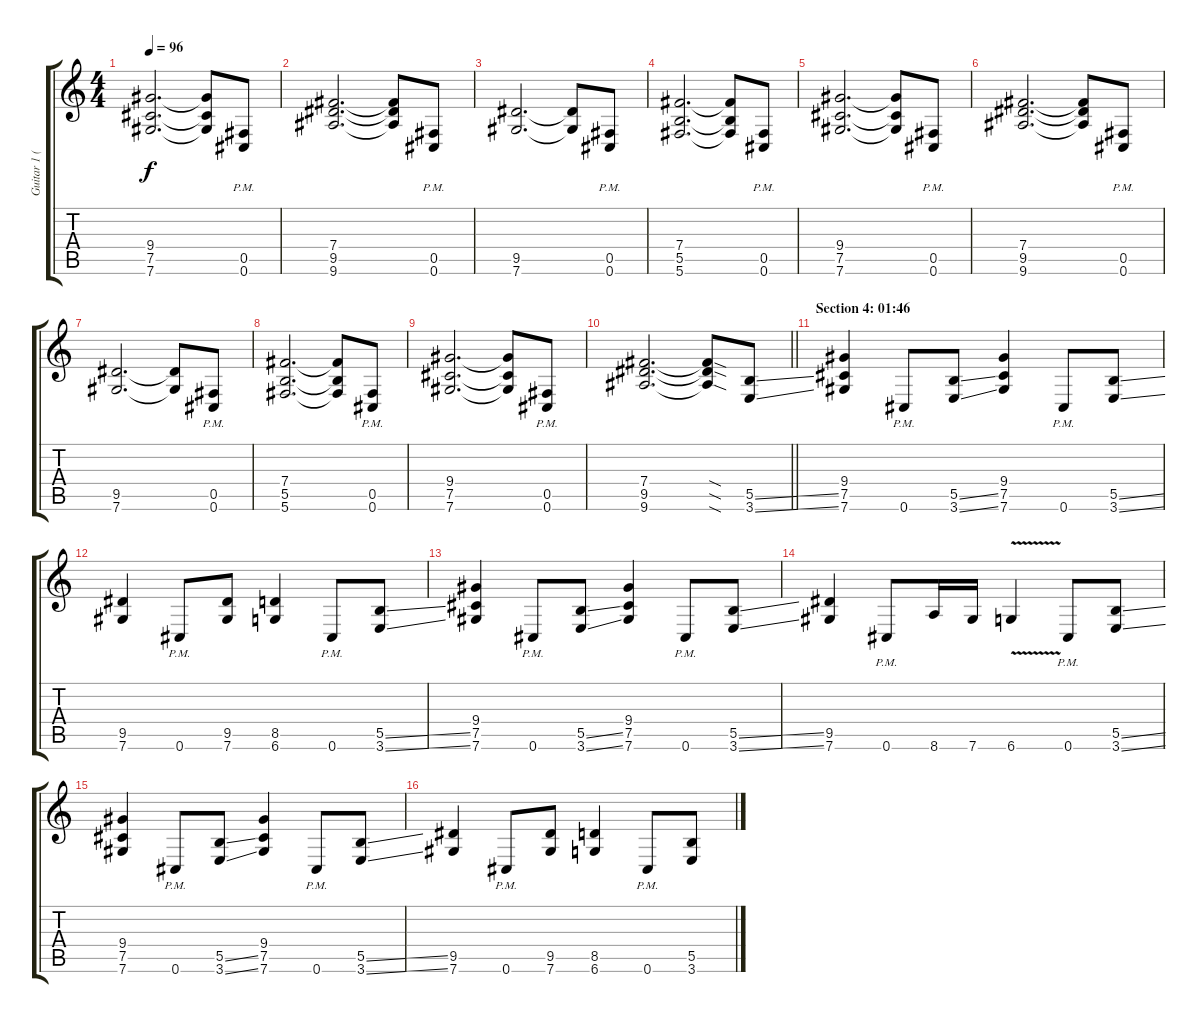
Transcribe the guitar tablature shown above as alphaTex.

\track ("Guitar 1 (Distortion)" "Guitar 1 (") {instrument distortionguitar}
\staff {score tabs}
\tuning (Db4 Ab3 E3 B2 Gb2 Db2) {hide}
\ts (4 4)
\tempo 96
\clef g2
\ks c
(9.4 7.5 7.6).2{d dy f} (9.4{t} 7.5{t} 7.6{t}).8 (0.5{pm} 0.6{pm}).8 |
(7.4 9.5 9.6).2{d} (7.4{t} 9.5{t} 9.6{t}).8 (0.5{pm} 0.6{pm}).8 |
(9.5 7.6).2{d} (9.5{t} 7.6{t}).8 (0.5{pm} 0.6{pm}).8 |
(7.4 5.5 5.6).2{d} (7.4{t} 5.5{t} 5.6{t}).8 (0.5{pm} 0.6{pm}).8 |
(9.4 7.5 7.6).2{d} (9.4{t} 7.5{t} 7.6{t}).8 (0.5{pm} 0.6{pm}).8 |
(7.4 9.5 9.6).2{d} (7.4{t} 9.5{t} 9.6{t}).8 (0.5{pm} 0.6{pm}).8 |
(9.5 7.6).2{d} (9.5{t} 7.6{t}).8 (0.5{pm} 0.6{pm}).8 |
(7.4 5.5 5.6).2{d} (7.4{t} 5.5{t} 5.6{t}).8 (0.5{pm} 0.6{pm}).8 |
(9.4 7.5 7.6).2{d} (9.4{t} 7.5{t} 7.6{t}).8 (0.5{pm} 0.6{pm}).8 |
\barLineRight lightlight
(7.4 9.5 9.6).2{d} (7.4{sod t} 9.5{sod t} 9.6{sod t}).8 (5.5{ss} 3.6{ss}).8 |
\section ("" "Section 4: 01:46")
(9.4 7.5 7.6).4 0.6{pm}.8 (5.5{ss} 3.6{ss}).8 (9.4 7.5 7.6).4 0.6{pm}.8 (5.5{ss} 3.6{ss}).8 |
(9.5 7.6).4 0.6{pm}.8 (9.5 7.6).8 (8.5 6.6).4 0.6{pm}.8 (5.5{ss} 3.6{ss}).8 |
(9.4 7.5 7.6).4 0.6{pm}.8 (5.5{ss} 3.6{ss}).8 (9.4 7.5 7.6).4 0.6{pm}.8 (5.5{ss} 3.6{ss}).8 |
(9.5 7.6).4 0.6{pm}.8 8.6.16 7.6.16 6.6{v}.4 0.6{pm}.8 (5.5{ss} 3.6{ss}).8 |
(9.4 7.5 7.6).4 0.6{pm}.8 (5.5{ss} 3.6{ss}).8 (9.4 7.5 7.6).4 0.6{pm}.8 (5.5{ss} 3.6{ss}).8 |
(9.5 7.6).4 0.6{pm}.8 (9.5 7.6).8 (8.5 6.6).4 0.6{pm}.8 (5.5{ss} 3.6{ss}).8
